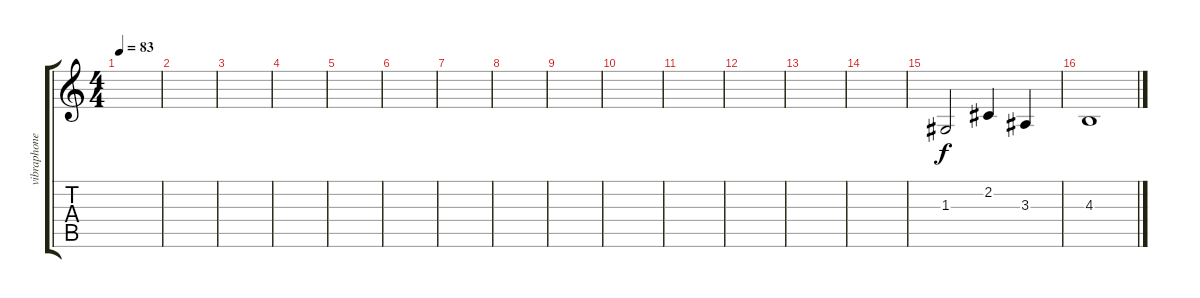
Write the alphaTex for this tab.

\track ("vibraphone" "vibraphone") {instrument vibraphone}
\staff {score tabs}
\tuning (E4 B3 G3 D3 A2 E2) {hide}
\ts (4 4)
\tempo 83
\clef g2
\ks c
|
|
|
|
|
|
|
|
|
|
|
|
|
|
1.3.2 2.2.4 3.3.4 |
4.3.1
